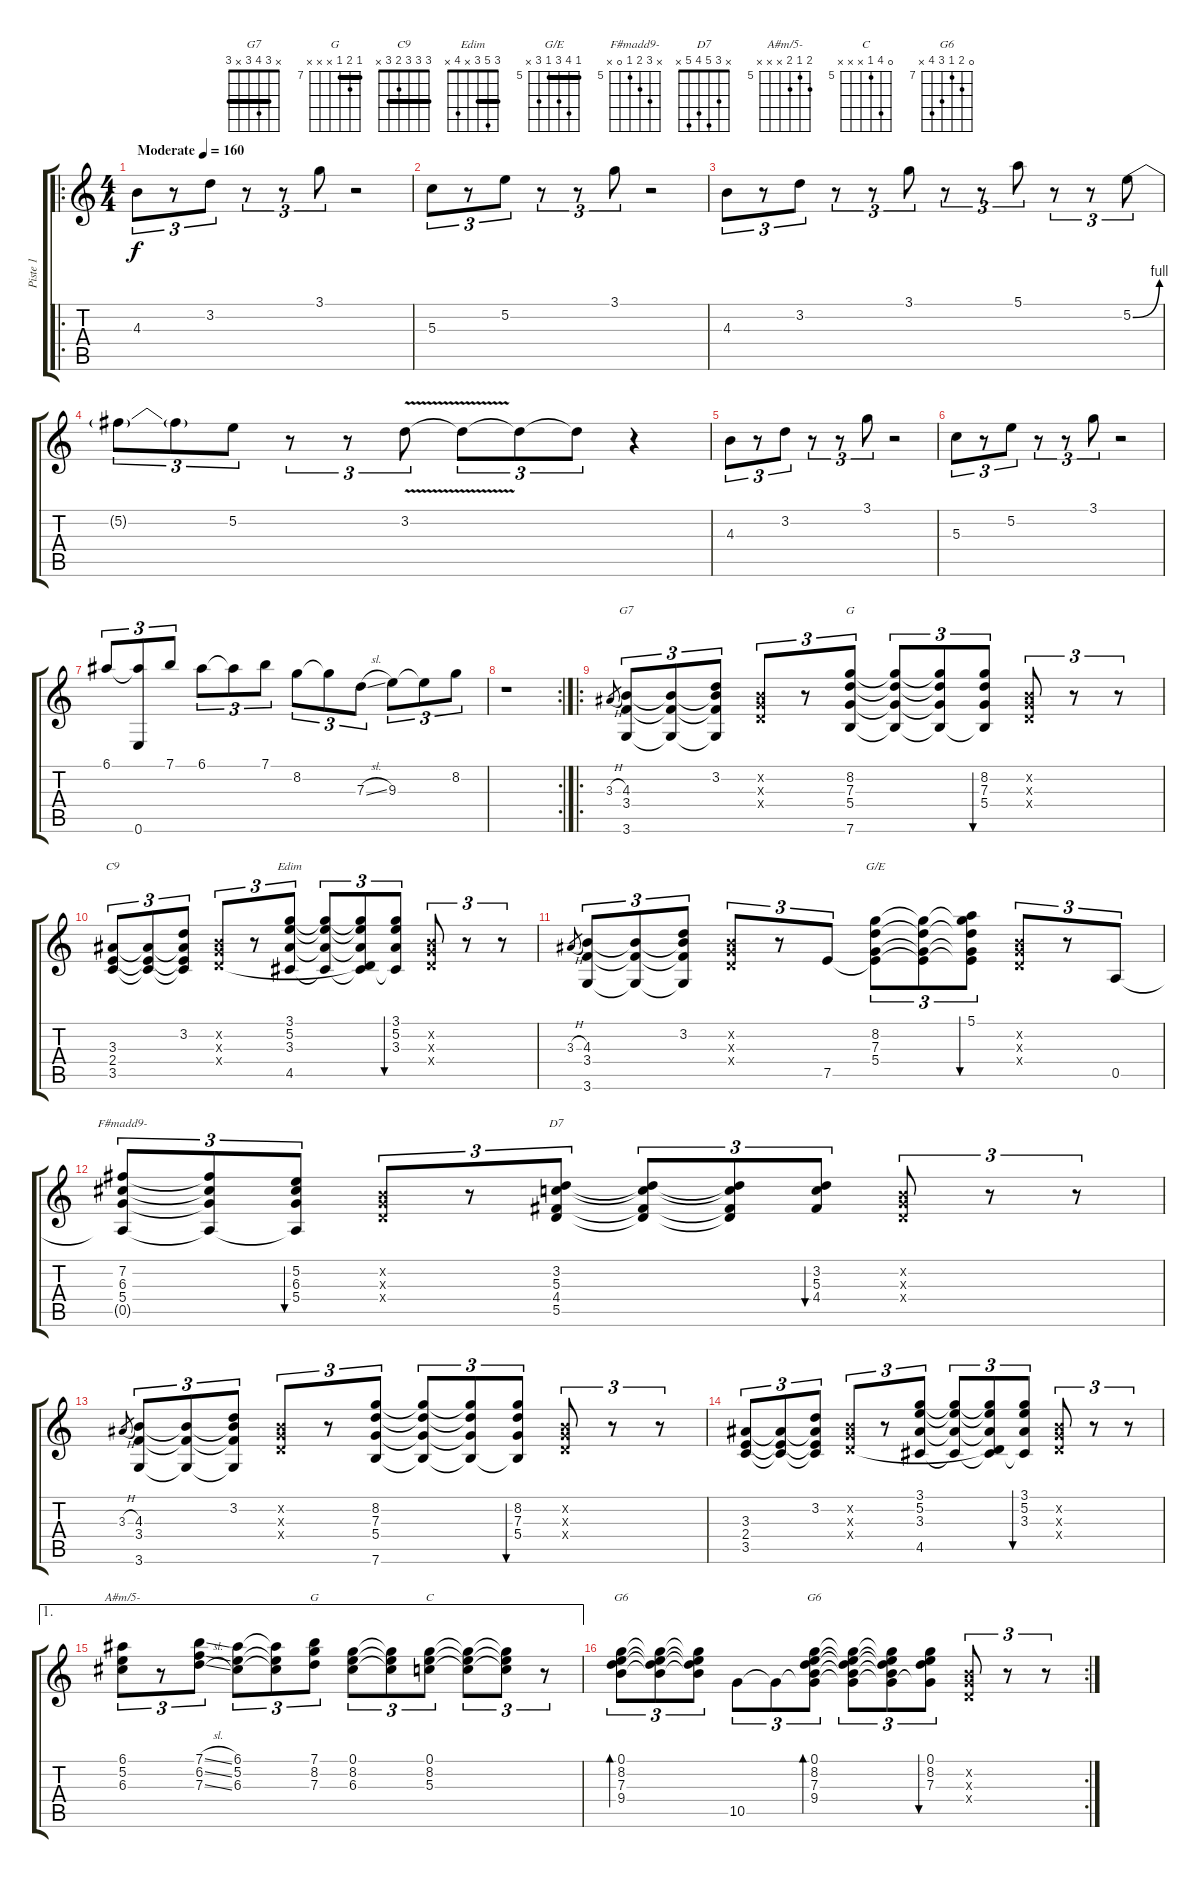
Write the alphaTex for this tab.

\track ("Piste 1" "Piste 1") {instrument acousticguitarnylon}
\staff {score tabs}
\tuning (E4 B3 G3 D3 A2 E2) {hide}
\chord ("G7" x 3 4 3 x 3) {barre 3}
\chord ("G" x 8 7 5 5 7) {firstfret 5 barre 5}
\chord ("C9" 3 3 3 2 3 x) {barre 3}
\chord ("Edim" 3 5 3 x 4 x) {barre 3}
\chord ("G/E" 5 8 7 5 7 x) {firstfret 5 barre 5}
\chord ("F#madd9-" x 7 6 5 0 x) {firstfret 5}
\chord ("D7" x 3 5 4 5 x)
\chord ("A#m/5-" 6 5 6 x x x) {firstfret 5}
\chord ("G" 7 8 7 x x x) {firstfret 7 barre 7}
\chord ("C" 0 8 5 x x x) {firstfret 5}
\chord ("G6" 0 8 7 9 x x) {firstfret 7}
\chord ("G6" 0 8 7 9 10 x) {firstfret 7}
\ro
\ts (4 4)
\tempo (160 "Moderate")
\clef g2
\ks c
4.3.8{tu (3 2) dy f instrument acousticguitarnylon} r.8{tu (3 2)} 3.2.8{tu (3 2)} r.8{tu (3 2)} r.8{tu (3 2)} 3.1.8{tu (3 2)} r.2 |
5.3.8{tu (3 2)} r.8{tu (3 2)} 5.2.8{tu (3 2)} r.8{tu (3 2)} r.8{tu (3 2)} 3.1.8{tu (3 2)} r.2 |
4.3.8{tu (3 2)} r.8{tu (3 2)} 3.2.8{tu (3 2)} r.8{tu (3 2)} r.8{tu (3 2)} 3.1.8{tu (3 2)} r.8{tu (3 2)} r.8{tu (3 2)} 5.1.8{tu (3 2)} r.8{tu (3 2)} r.8{tu (3 2)} 5.2{be (bend 0 0 60 4)}.8{tu (3 2)} |
5.2{t}.8{tu (3 2)} 5.2{t}.8{tu (3 2)} 5.2.8{tu (3 2)} r.8{tu (3 2)} r.8{tu (3 2)} 3.2{v}.8{tu (3 2)} 3.2{t}.8{tu (3 2)} 3.2{t}.8{tu (3 2)} 3.2{t}.8{tu (3 2)} r.4 |
4.3.8{tu (3 2)} r.8{tu (3 2)} 3.2.8{tu (3 2)} r.8{tu (3 2)} r.8{tu (3 2)} 3.1.8{tu (3 2)} r.2 |
5.3.8{tu (3 2)} r.8{tu (3 2)} 5.2.8{tu (3 2)} r.8{tu (3 2)} r.8{tu (3 2)} 3.1.8{tu (3 2)} r.2 |
6.1.8{tu (3 2)} (6.1{t} 0.6).8{tu (3 2)} 7.1.8{tu (3 2)} 6.1.8{tu (3 2)} 6.1{t}.8{tu (3 2)} 7.1.8{tu (3 2)} 8.2.8{tu (3 2)} 8.2{t}.8{tu (3 2)} 7.3{sl}.8{tu (3 2)} 9.3.8{tu (3 2)} 9.3{t}.8{tu (3 2)} 8.2.8{tu (3 2)} |
\rc 2
r.1 |
\ro
3.3{h}.8{gr} (4.3 3.4 3.6).8{tu (3 2) ch "G7"} (4.3{t} 3.4{t} 3.6{t}).8{tu (3 2)} (3.2 4.3{t} 3.4{t} 3.6{t}).8{tu (3 2)} (0.2{x} 0.3{x} 0.4{x}).8{tu (3 2)} r.8{tu (3 2)} (8.2 7.3 5.4 7.6).8{tu (3 2) ch "G"} (8.2{t} 7.3{t} 5.4{t} 7.6{t}).8{tu (3 2)} (8.2{t} 7.3{t} 5.4{t} 7.6{t}).8{tu (3 2)} (8.2 7.3 5.4 7.6{t}).8{tu (3 2) bu 60} (0.2{x} 0.3{x} 0.4{x}).8{tu (3 2)} r.8{tu (3 2)} r.8{tu (3 2)} |
(3.3 2.4 3.5).8{tu (3 2) ch "C9"} (3.3{t} 2.4{t} 3.5{t}).8{tu (3 2)} (3.2 3.3{t} 2.4{t} 3.5{t}).8{tu (3 2)} (0.2{x} 0.3{x} 0.4{x}).8{tu (3 2)} r.8{tu (3 2)} (3.1 5.2 3.3 4.5).8{tu (3 2) ch "Edim"} (3.1{t} 5.2{t} 3.3{t} 4.5{t}).8{tu (3 2)} (3.1{t} 5.2{t} 3.3{t} 0.4{t} 4.5{t}).8{tu (3 2)} (3.1 5.2 3.3 4.5{t}).8{tu (3 2) bu 60} (0.2{x} 0.3{x} 0.4{x}).8{tu (3 2)} r.8{tu (3 2)} r.8{tu (3 2)} |
3.3{h}.8{gr} (4.3 3.4 3.6).8{tu (3 2)} (4.3{t} 3.4{t} 3.6{t}).8{tu (3 2)} (3.2 4.3{t} 3.4{t} 3.6{t}).8{tu (3 2)} (0.2{x} 0.3{x} 0.4{x}).8{tu (3 2)} r.8{tu (3 2)} 7.5.8{tu (3 2)} (8.2 7.3 5.4 7.5{t}).8{tu (3 2) ch "G/E"} (8.2{t} 7.3{t} 5.4{t} 7.5{t}).8{tu (3 2)} (5.1 8.2{t} 7.3{t} 5.4{t} 7.5{t}).8{tu (3 2) bu 60} (0.2{x} 0.3{x} 0.4{x}).8{tu (3 2)} r.8{tu (3 2)} 0.5.8{tu (3 2)} |
(7.2 6.3 5.4 0.5{t}).8{tu (3 2) ch "F#madd9-"} (7.2{t} 6.3{t} 5.4{t} 0.5{t}).8{tu (3 2)} (5.2 6.3 5.4 0.5{t}).8{tu (3 2) bu 60} (0.2{x} 0.3{x} 0.4{x}).8{tu (3 2)} r.8{tu (3 2)} (3.2 5.3 4.4 5.5).8{tu (3 2) ch "D7"} (3.2{t} 5.3{t} 4.4{t} 5.5{t}).8{tu (3 2)} (3.2{t} 5.3{t} 4.4{t} 5.5{t}).8{tu (3 2)} (3.2 5.3 4.4).8{tu (3 2) bu 60} (0.2{x} 0.3{x} 0.4{x}).8{tu (3 2)} r.8{tu (3 2)} r.8{tu (3 2)} |
3.3{h}.8{gr} (4.3 3.4 3.6).8{tu (3 2)} (4.3{t} 3.4{t} 3.6{t}).8{tu (3 2)} (3.2 4.3{t} 3.4{t} 3.6{t}).8{tu (3 2)} (0.2{x} 0.3{x} 0.4{x}).8{tu (3 2)} r.8{tu (3 2)} (8.2 7.3 5.4 7.6).8{tu (3 2)} (8.2{t} 7.3{t} 5.4{t} 7.6{t}).8{tu (3 2)} (8.2{t} 7.3{t} 5.4{t} 7.6{t}).8{tu (3 2)} (8.2 7.3 5.4 7.6{t}).8{tu (3 2) bu 60} (0.2{x} 0.3{x} 0.4{x}).8{tu (3 2)} r.8{tu (3 2)} r.8{tu (3 2)} |
(3.3 2.4 3.5).8{tu (3 2)} (3.3{t} 2.4{t} 3.5{t}).8{tu (3 2)} (3.2 3.3{t} 2.4{t} 3.5{t}).8{tu (3 2)} (0.2{x} 0.3{x} 0.4{x}).8{tu (3 2)} r.8{tu (3 2)} (3.1 5.2 3.3 4.5).8{tu (3 2)} (3.1{t} 5.2{t} 3.3{t} 4.5{t}).8{tu (3 2)} (3.1{t} 5.2{t} 3.3{t} 0.4{t} 4.5{t}).8{tu (3 2)} (3.1 5.2 3.3 4.5{t}).8{tu (3 2) bu 60} (0.2{x} 0.3{x} 0.4{x}).8{tu (3 2)} r.8{tu (3 2)} r.8{tu (3 2)} |
\ae 1
(6.1 5.2 6.3).8{tu (3 2) ch "A#m/5-"} r.8{tu (3 2)} (7.1{sl} 6.2{sl} 7.3{sl}).8{tu (3 2)} (6.1 5.2 6.3).8{tu (3 2)} (6.1{t} 5.2{t} 6.3{t}).8{tu (3 2)} (7.1 8.2 7.3).8{tu (3 2) ch "G"} (0.1 8.2 6.3).8{tu (3 2)} (0.1{t} 8.2{t} 6.3{t}).8{tu (3 2)} (0.1 8.2 5.3).8{tu (3 2) ch "C"} (0.1{t} 8.2{t} 5.3{t}).8{tu (3 2)} (0.1{t} 8.2{t} 5.3{t}).8{tu (3 2)} r.8{tu (3 2)} |
\rc 2
(0.1 8.2 7.3 9.4).8{tu (3 2) bd 240 ch "G6"} (0.1{t} 8.2{t} 7.3{t} 9.4{t}).8{tu (3 2)} (0.1{t} 8.2{t} 7.3{t} 9.4{t}).8{tu (3 2)} 10.5.8{tu (3 2)} 10.5{t}.8{tu (3 2)} (0.1 8.2 7.3 9.4 10.5{t}).8{tu (3 2) bd 30 ch "G6"} (0.1{t} 8.2{t} 7.3{t} 9.4{t} 10.5{t}).8{tu (3 2)} (0.1{t} 8.2{t} 7.3{t} 9.4{t} 10.5{t}).8{tu (3 2)} (0.1 8.2 7.3 10.5{t}).8{tu (3 2) bu 30} (0.2{x} 0.3{x} 0.4{x}).8{tu (3 2)} r.8{tu (3 2)} r.8{tu (3 2)}
